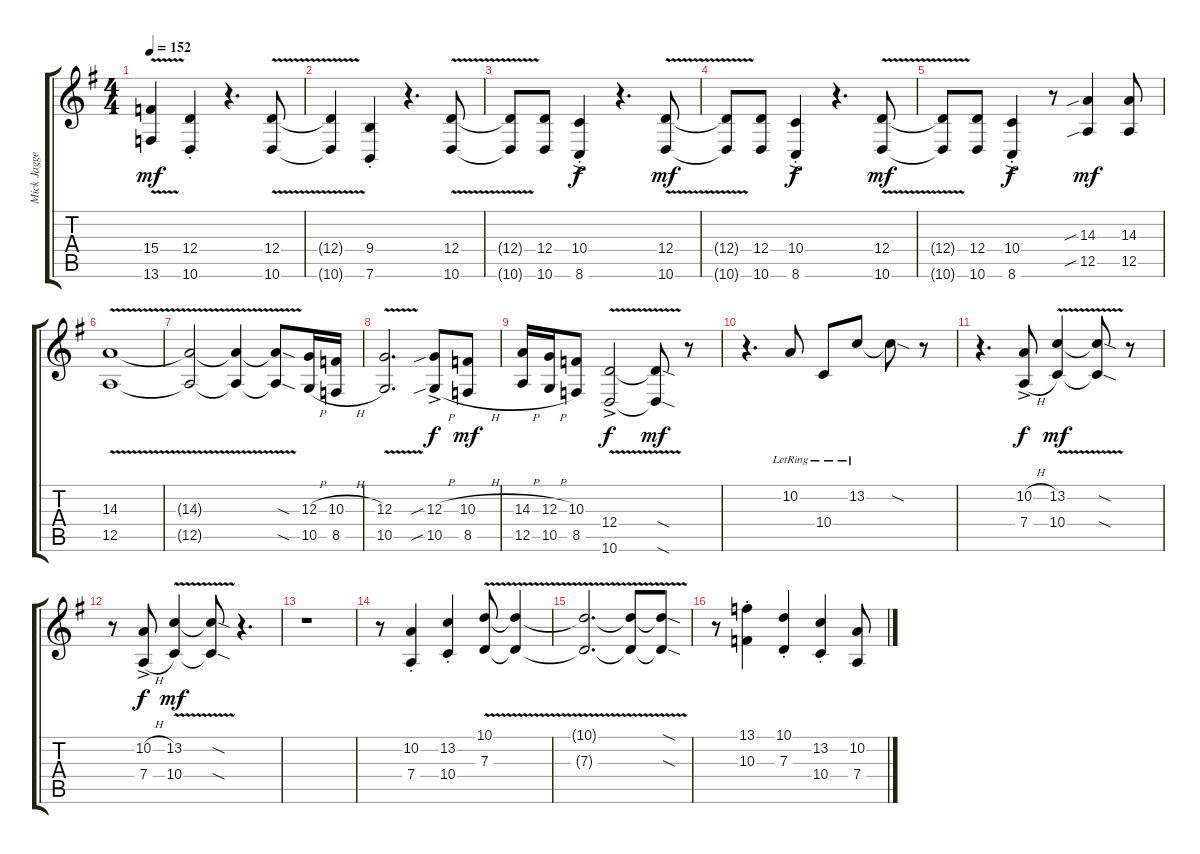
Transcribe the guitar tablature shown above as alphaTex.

\track ("Mick Jagger - Vocals & Bobby Keyes - Sax" "Mick Jagge") {instrument altosax}
\staff {score tabs}
\tuning (E4 B3 G3 D3 A2 E2) {hide}
\ts (4 4)
\tempo 152
\clef g2
\ks g
(15.4{v t} 13.6{v t}).4{dy mf} (12.4{st} 10.6{st}).4 r.4{d} (12.4{v} 10.6{v}).8 |
(12.4{v t} 10.6{v t}).4 (9.4{st} 7.6{st}).4 r.4{d} (12.4{v} 10.6{v}).8 |
(12.4{v t} 10.6{v t}).8 (12.4 10.6).8 (10.4{ac st} 8.6{ac st}).4{dy f} r.4{d} (12.4{v} 10.6{v}).8{dy mf} |
(12.4{v t} 10.6{v t}).8 (12.4 10.6).8 (10.4{ac st} 8.6{ac st}).4{dy f} r.4{d} (12.4{v} 10.6{v}).8{dy mf} |
(12.4{v t} 10.6{v t}).8 (12.4 10.6).8 (10.4{ac st} 8.6{ac st}).4{dy f} r.8 (14.3{sib} 12.5{sib}).4{dy mf} (14.3 12.5).8 |
(14.3{v} 12.5{v}).1 |
(14.3{v t} 12.5{v t}).2 (14.3{v t} 12.5{v t}).4 (14.3{sod t} 12.5{sod t}).8 (12.3{h} 10.5{h}).16 (10.3{h} 8.5{h}).16 |
(12.3{v} 10.5{v}).2{d} (12.3{sib h ac} 10.5{sib h ac}).8{dy f} (10.3{h} 8.5{h}).8{dy mf} |
(14.3{h} 12.5{h}).16 (12.3{h} 10.5{h}).16 (10.3 8.5).8 (12.4{v ac} 10.6{v ac}).2{dy f} (12.4{sod t} 10.6{sod t}).8{dy mf} r.8 |
r.4{d} 10.2{lr}.8 10.4{lr}.8 13.2{lr}.8 13.2{sod t}.8 r.8 |
r.4{d} (10.2{h ac} 7.4{h ac}).8{dy f} (13.2{v} 10.4{v}).4{dy mf} (13.2{sod t} 10.4{sod t}).8 r.8 |
r.8 (10.2{h ac} 7.4{h ac}).8{dy f} (13.2{v} 10.4{v}).4{dy mf} (13.2{sod t} 10.4{sod t}).8 r.4{d} |
r.1 |
r.8 (10.2{st} 7.4{st}).4 (13.2{st} 10.4{st}).4 (10.1{v} 7.3{v}).8 (10.1{v t} 7.3{v t}).4 |
(10.1{v t} 7.3{v t}).2{d} (10.1{v t} 7.3{v t}).8 (10.1{sod t} 7.3{sod t}).8 |
r.8 (13.1{st} 10.3{st}).4 (10.1{st} 7.3{st}).4 (13.2{st} 10.4{st}).4 (10.2 7.4).8
